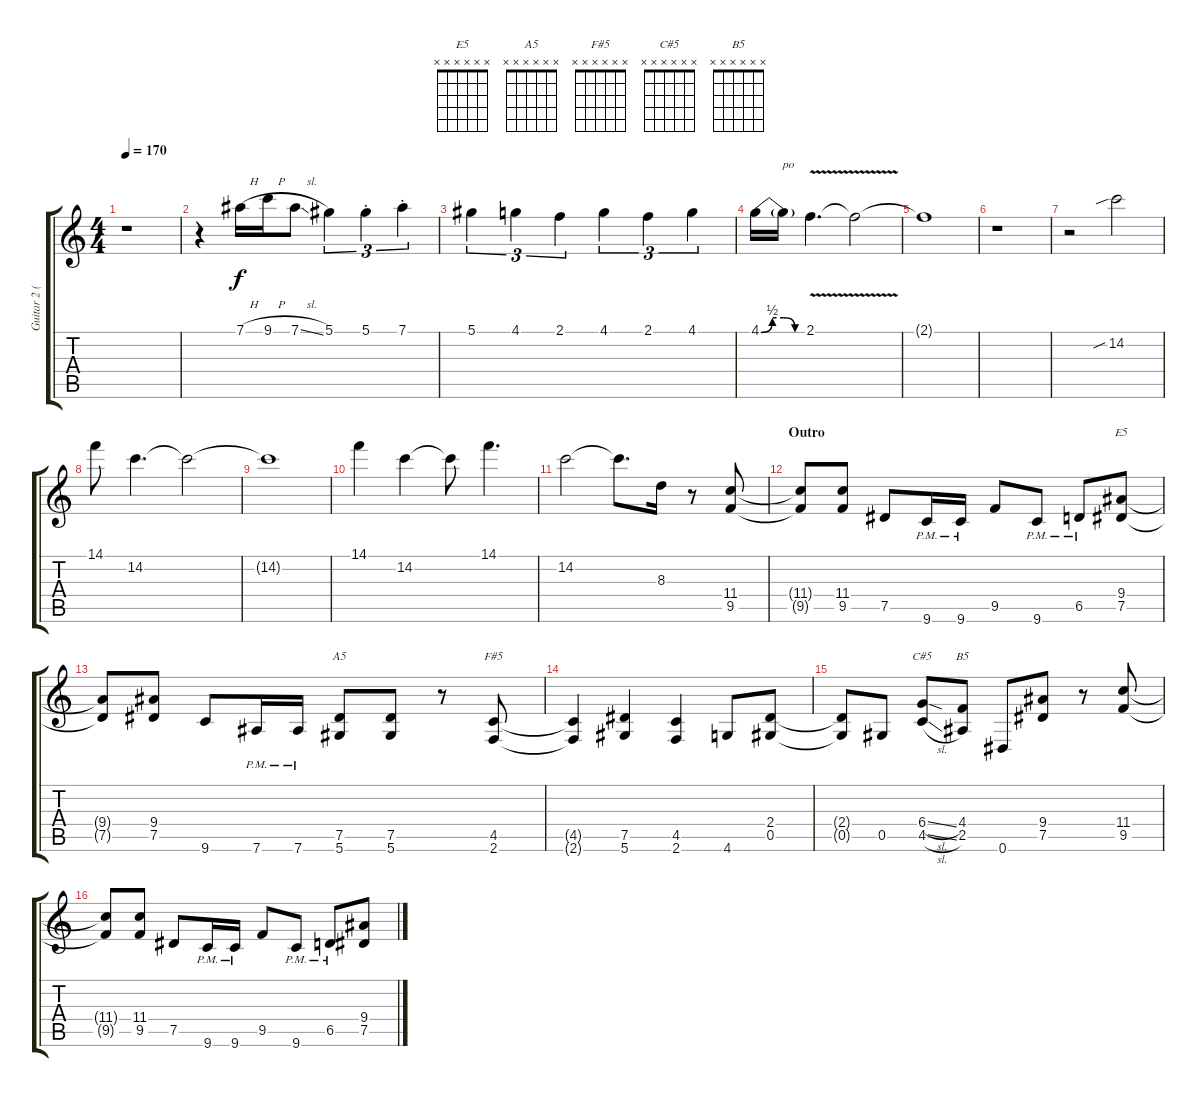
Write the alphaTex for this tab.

\track ("Guitar 2 (Izzy) " "Guitar 2 (") {instrument overdrivenguitar}
\staff {score tabs}
\tuning (Eb4 Bb3 Gb3 Db3 Ab2 Eb2) {hide}
\chord ("E5" x x x x x x)
\chord ("A5" x x x x x x)
\chord ("F#5" x x x x x x)
\chord ("C#5" x x x x x x)
\chord ("B5" x x x x x x)
\ts (4 4)
\tempo 170
\clef g2
\ks c
r.1{dy f} |
r.4 7.1{h}.16 9.1{h}.16 7.1{sl}.8 5.1.4{tu (3 2)} 5.1{st}.4{tu (3 2)} 7.1{st}.4{tu (3 2)} |
5.1.4{tu (3 2)} 4.1.4{tu (3 2)} 2.1.4{tu (3 2)} 4.1.4{tu (3 2)} 2.1.4{tu (3 2)} 4.1.4{tu (3 2)} |
4.1{be (custom 0 0 15 2 30 2 45 0 60 0)}.16 4.1{t}.16{txt "po"} 2.1{v}.4{d} 2.1{t}.2 |
2.1{t}.1 |
r.1 |
r.2 14.2{sib}.2 |
14.1.8 14.2.4{d} 14.2{t}.2 |
14.2{t}.1 |
14.1.4 14.2.4 14.2{t}.8 14.1.4{d} |
14.2.2 14.2{t}.8{d} 8.3.16 r.8 (11.4 9.5).8 |
\section ("" "Outro")
(11.4{t} 9.5{t}).8 (11.4 9.5).8 7.5.8 9.6{pm}.16 9.6{pm}.16 9.5.8 9.6{pm}.8 6.5{pm}.8 (9.4 7.5).8{ch "E5"} |
(9.4{t} 7.5{t}).8 (9.4 7.5).8 9.6.8 7.6{pm}.16 7.6{pm}.16 (7.5 5.6).8{ch "A5"} (7.5 5.6).8 r.8 (4.5 2.6).8{ch "F#5"} |
(4.5{t} 2.6{t}).4 (7.5 5.6).4 (4.5 2.6).4 4.6.8 (2.4 0.5).8 |
(2.4{t} 0.5{t}).8 0.5.8 (6.4{sl} 4.5{sl}).8{ch "C#5"} (4.4 2.5).8{ch "B5"} 0.6.8 (9.4 7.5).8 r.8 (11.4 9.5).8 |
(11.4{t} 9.5{t}).8 (11.4 9.5).8 7.5.8 9.6{pm}.16 9.6{pm}.16 9.5.8 9.6{pm}.8 6.5{pm}.8 (9.4 7.5).8
